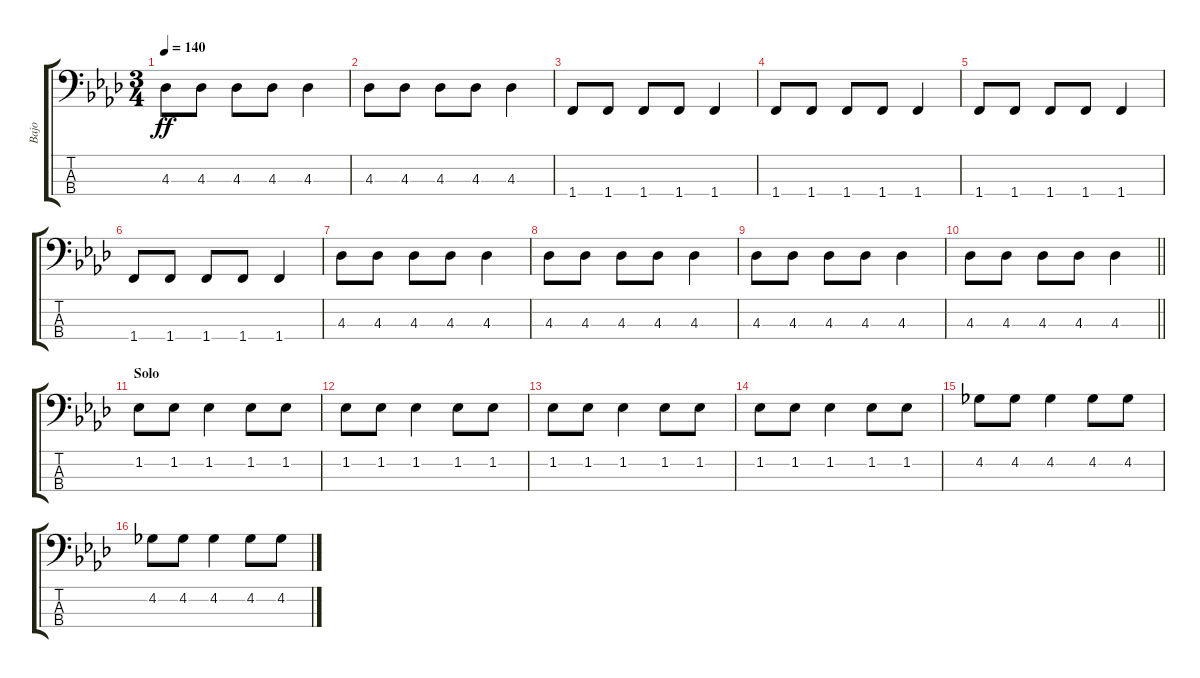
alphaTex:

\track ("Bajo" "Bajo") {instrument electricbassfinger}
\staff {score tabs}
\tuning (G2 D2 A1 E1) {hide}
\ts (3 4)
\tempo 140
\clef f4
\ks fminor
4.3.8{dy ff} 4.3.8 4.3.8 4.3.8 4.3.4 |
4.3.8 4.3.8 4.3.8 4.3.8 4.3.4 |
1.4.8 1.4.8 1.4.8 1.4.8 1.4.4 |
1.4.8 1.4.8 1.4.8 1.4.8 1.4.4 |
1.4.8 1.4.8 1.4.8 1.4.8 1.4.4 |
1.4.8 1.4.8 1.4.8 1.4.8 1.4.4 |
4.3.8 4.3.8 4.3.8 4.3.8 4.3.4 |
4.3.8 4.3.8 4.3.8 4.3.8 4.3.4 |
4.3.8 4.3.8 4.3.8 4.3.8 4.3.4 |
\barLineRight lightlight
4.3.8 4.3.8 4.3.8 4.3.8 4.3.4 |
\section ("" "Solo")
1.2.8 1.2.8 1.2.4 1.2.8 1.2.8 |
1.2.8 1.2.8 1.2.4 1.2.8 1.2.8 |
1.2.8 1.2.8 1.2.4 1.2.8 1.2.8 |
1.2.8 1.2.8 1.2.4 1.2.8 1.2.8 |
4.2.8 4.2.8 4.2.4 4.2.8 4.2.8 |
4.2.8 4.2.8 4.2.4 4.2.8 4.2.8
